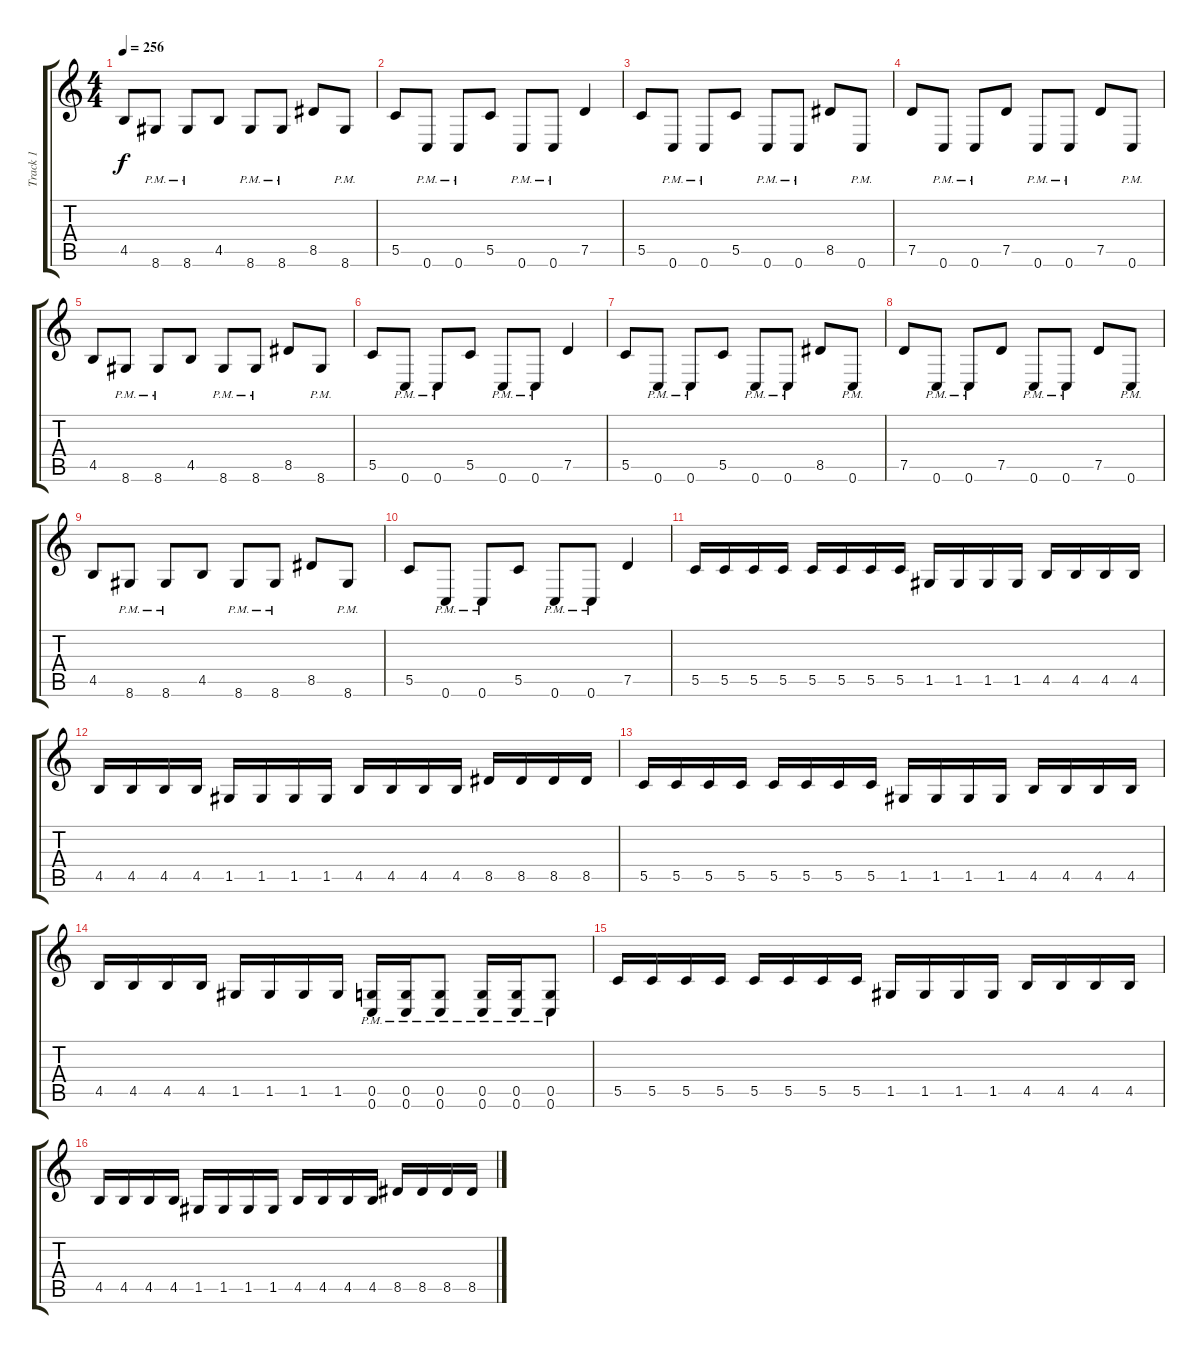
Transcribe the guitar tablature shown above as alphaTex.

\track ("Track 1" "Track 1") {instrument distortionguitar}
\staff {score tabs}
\tuning (D4 A3 F3 C3 G2 C2) {hide}
\ts (4 4)
\tempo 256
\clef g2
\ks c
4.5.8{dy f} 8.6{pm}.8 8.6{pm}.8 4.5.8 8.6{pm}.8 8.6{pm}.8 8.5.8 8.6{pm}.8 |
5.5.8 0.6{pm}.8 0.6{pm}.8 5.5.8 0.6{pm}.8 0.6{pm}.8 7.5.4 |
5.5.8 0.6{pm}.8 0.6{pm}.8 5.5.8 0.6{pm}.8 0.6{pm}.8 8.5.8 0.6{pm}.8 |
7.5.8 0.6{pm}.8 0.6{pm}.8 7.5.8 0.6{pm}.8 0.6{pm}.8 7.5.8 0.6{pm}.8 |
4.5.8 8.6{pm}.8 8.6{pm}.8 4.5.8 8.6{pm}.8 8.6{pm}.8 8.5.8 8.6{pm}.8 |
5.5.8 0.6{pm}.8 0.6{pm}.8 5.5.8 0.6{pm}.8 0.6{pm}.8 7.5.4 |
5.5.8 0.6{pm}.8 0.6{pm}.8 5.5.8 0.6{pm}.8 0.6{pm}.8 8.5.8 0.6{pm}.8 |
7.5.8 0.6{pm}.8 0.6{pm}.8 7.5.8 0.6{pm}.8 0.6{pm}.8 7.5.8 0.6{pm}.8 |
4.5.8 8.6{pm}.8 8.6{pm}.8 4.5.8 8.6{pm}.8 8.6{pm}.8 8.5.8 8.6{pm}.8 |
5.5.8 0.6{pm}.8 0.6{pm}.8 5.5.8 0.6{pm}.8 0.6{pm}.8 7.5.4 |
5.5.16 5.5.16 5.5.16 5.5.16 5.5.16 5.5.16 5.5.16 5.5.16 1.5.16 1.5.16 1.5.16 1.5.16 4.5.16 4.5.16 4.5.16 4.5.16 |
4.5.16 4.5.16 4.5.16 4.5.16 1.5.16 1.5.16 1.5.16 1.5.16 4.5.16 4.5.16 4.5.16 4.5.16 8.5.16 8.5.16 8.5.16 8.5.16 |
5.5.16 5.5.16 5.5.16 5.5.16 5.5.16 5.5.16 5.5.16 5.5.16 1.5.16 1.5.16 1.5.16 1.5.16 4.5.16 4.5.16 4.5.16 4.5.16 |
4.5.16 4.5.16 4.5.16 4.5.16 1.5.16 1.5.16 1.5.16 1.5.16 (0.5{pm} 0.6{pm}).16 (0.5{pm} 0.6{pm}).16 (0.5{pm} 0.6{pm}).8 (0.5{pm} 0.6{pm}).16 (0.5{pm} 0.6{pm}).16 (0.5{pm} 0.6{pm}).8 |
5.5.16 5.5.16 5.5.16 5.5.16 5.5.16 5.5.16 5.5.16 5.5.16 1.5.16 1.5.16 1.5.16 1.5.16 4.5.16 4.5.16 4.5.16 4.5.16 |
4.5.16 4.5.16 4.5.16 4.5.16 1.5.16 1.5.16 1.5.16 1.5.16 4.5.16 4.5.16 4.5.16 4.5.16 8.5.16 8.5.16 8.5.16 8.5.16
